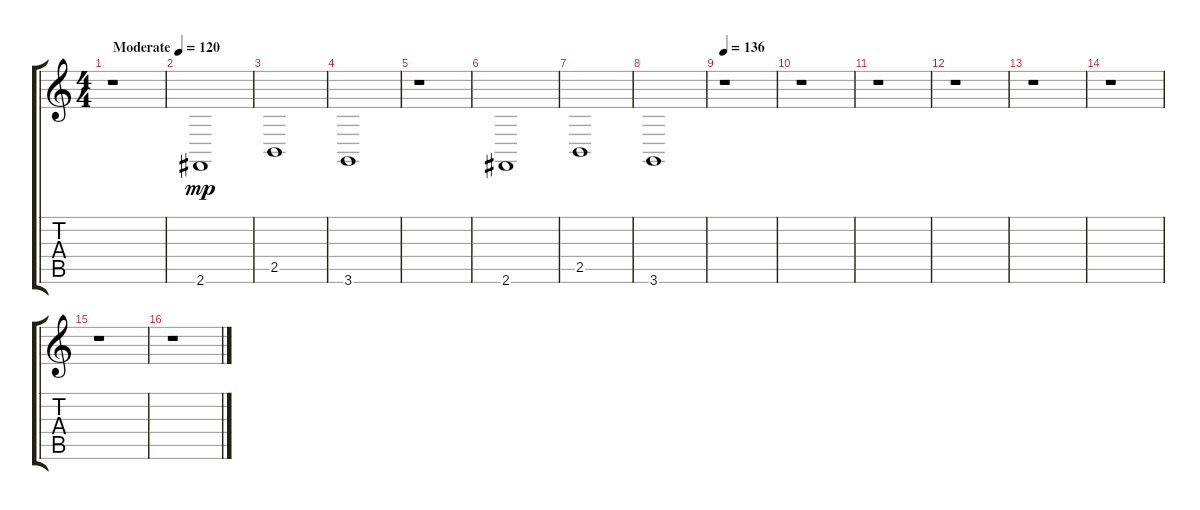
\track "" {instrument synthstrings1}
\staff {score tabs}
\tuning (E4 B3 G3 D3 A2 E2) {hide}
\ts (4 4)
\tempo (120 "Moderate")
\clef g2
\ks c
r.1{dy mp instrument synthstrings1} |
2.6.1 |
2.5.1 |
3.6.1 |
r.1 |
2.6.1 |
2.5.1 |
3.6.1 |
\tempo 136
r.1 |
r.1 |
r.1 |
r.1 |
r.1 |
r.1 |
r.1 |
r.1
